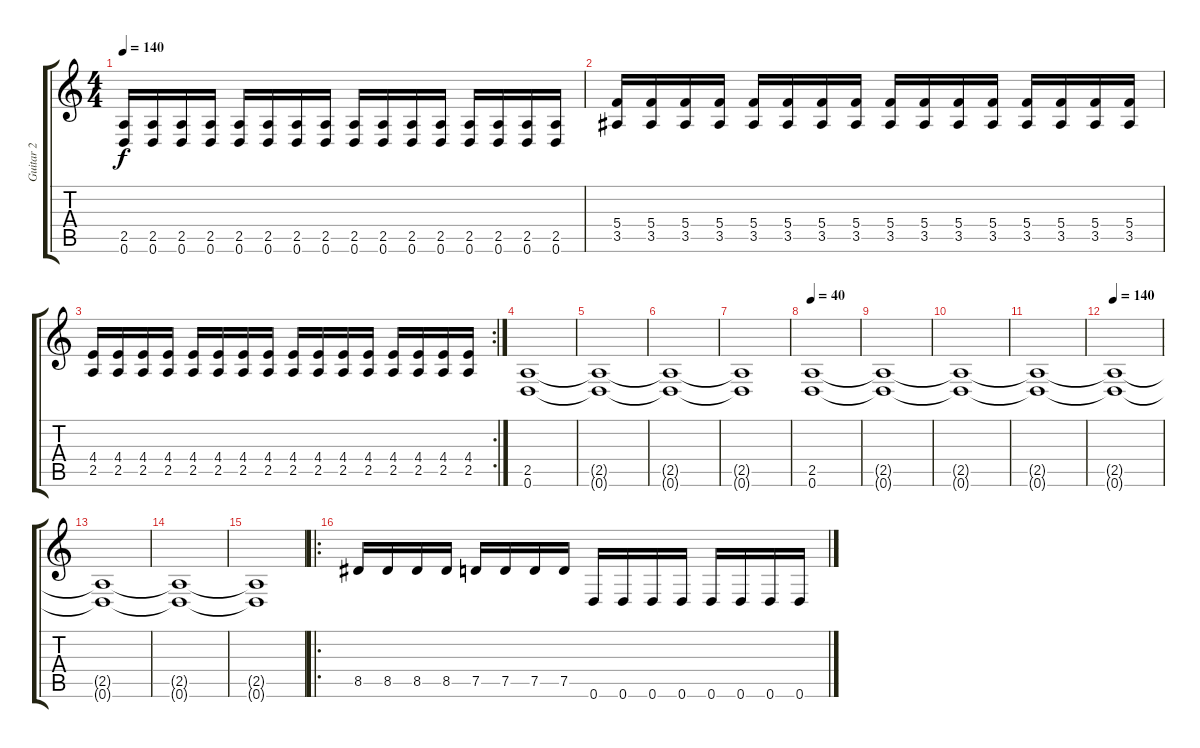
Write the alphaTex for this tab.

\track ("Guitar 2" "Guitar 2") {instrument distortionguitar}
\staff {score tabs}
\tuning (D4 A3 F3 C3 G2 D2) {hide}
\ts (4 4)
\tempo 140
\clef g2
\ks c
(2.5 0.6).16{dy f} (2.5 0.6).16 (2.5 0.6).16 (2.5 0.6).16 (2.5 0.6).16 (2.5 0.6).16 (2.5 0.6).16 (2.5 0.6).16 (2.5 0.6).16 (2.5 0.6).16 (2.5 0.6).16 (2.5 0.6).16 (2.5 0.6).16 (2.5 0.6).16 (2.5 0.6).16 (2.5 0.6).16 |
(5.4 3.5).16 (5.4 3.5).16 (5.4 3.5).16 (5.4 3.5).16 (5.4 3.5).16 (5.4 3.5).16 (5.4 3.5).16 (5.4 3.5).16 (5.4 3.5).16 (5.4 3.5).16 (5.4 3.5).16 (5.4 3.5).16 (5.4 3.5).16 (5.4 3.5).16 (5.4 3.5).16 (5.4 3.5).16 |
\rc 2
(4.4 2.5).16 (4.4 2.5).16 (4.4 2.5).16 (4.4 2.5).16 (4.4 2.5).16 (4.4 2.5).16 (4.4 2.5).16 (4.4 2.5).16 (4.4 2.5).16 (4.4 2.5).16 (4.4 2.5).16 (4.4 2.5).16 (4.4 2.5).16 (4.4 2.5).16 (4.4 2.5).16 (4.4 2.5).16 |
(2.5 0.6).1 |
(2.5{t} 0.6{t}).1 |
(2.5{t} 0.6{t}).1 |
(2.5{t} 0.6{t}).1 |
\tempo 40
(2.5 0.6).1 |
(2.5{t} 0.6{t}).1 |
(2.5{t} 0.6{t}).1 |
(2.5{t} 0.6{t}).1 |
\tempo 140
(2.5{t} 0.6{t}).1 |
(2.5{t} 0.6{t}).1 |
(2.5{t} 0.6{t}).1 |
(2.5{t} 0.6{t}).1 |
\ro
8.5.16 8.5.16 8.5.16 8.5.16 7.5.16 7.5.16 7.5.16 7.5.16 0.6.16 0.6.16 0.6.16 0.6.16 0.6.16 0.6.16 0.6.16 0.6.16
